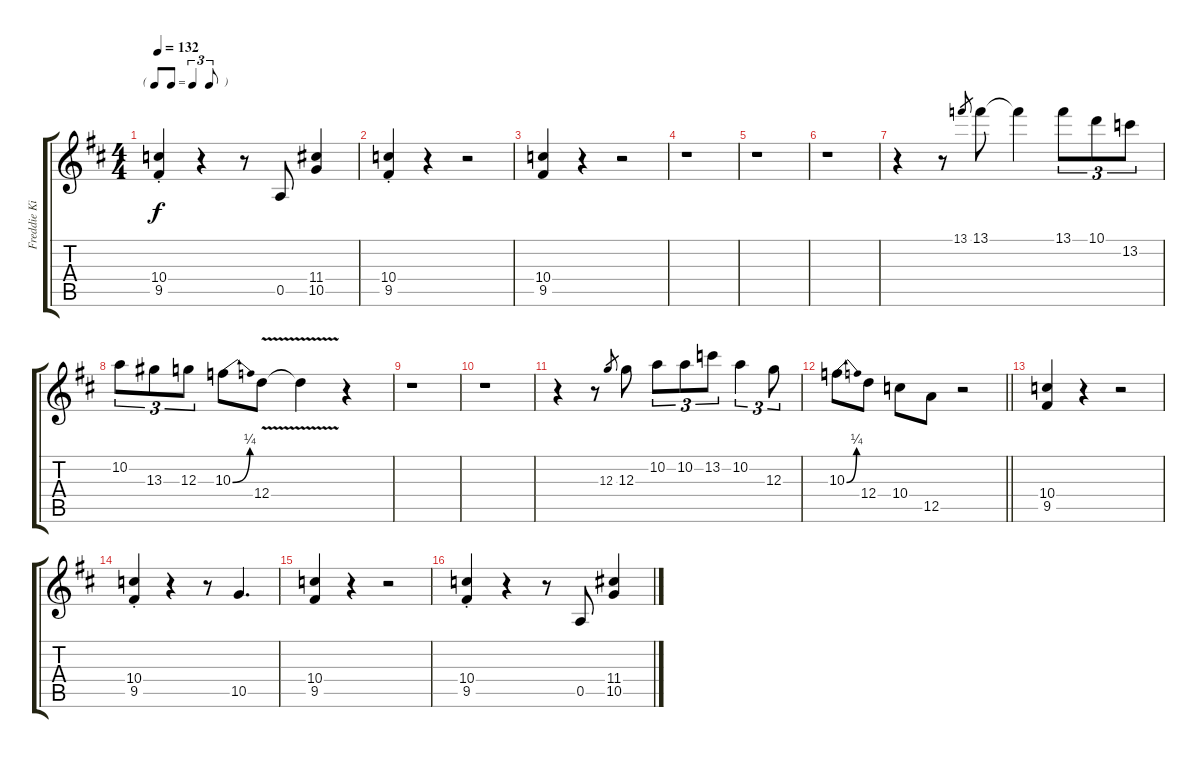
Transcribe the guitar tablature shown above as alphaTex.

\track ("Freddie King" "Freddie Ki") {instrument distortionguitar}
\staff {score tabs}
\tuning (E4 B3 G3 D3 A2 E2) {hide}
\ts (4 4)
\tf triplet8th
\tempo 132
\clef g2
\ks d
(10.4{st} 9.5{st}).4{dy f} r.4 r.8 0.5.8 (11.4 10.5).4 |
(10.4{st} 9.5{st}).4 r.4 r.2 |
(10.4 9.5).4 r.4 r.2 |
r.1 |
r.1 |
r.1 |
r.4 r.8 13.1.8{gr} 13.1.8 13.1{t}.4 13.1.8{tu (3 2)} 10.1.8{tu (3 2)} 13.2.8{tu (3 2)} |
10.2.8{tu (3 2)} 13.3.8{tu (3 2)} 12.3.8{tu (3 2)} 10.3{be (bend 0 0 60 1)}.8 12.4{v}.8 12.4{v t}.4 r.4 |
r.1 |
r.1 |
r.4 r.8 12.3.8{gr} 12.3.8 10.2.8{tu (3 2)} 10.2.8{tu (3 2)} 13.2.8{tu (3 2)} 10.2.4{tu (3 2)} 12.3.8{tu (3 2)} |
\barLineRight lightlight
10.3{be (bend 0 0 60 1)}.8 12.4.8 10.4.8 12.5.8 r.2 |
(10.4 9.5).4 r.4 r.2 |
(10.4{st} 9.5{st}).4 r.4 r.8 10.5.4{d} |
(10.4 9.5).4 r.4 r.2 |
(10.4{st} 9.5{st}).4 r.4 r.8 0.5.8 (11.4 10.5).4
